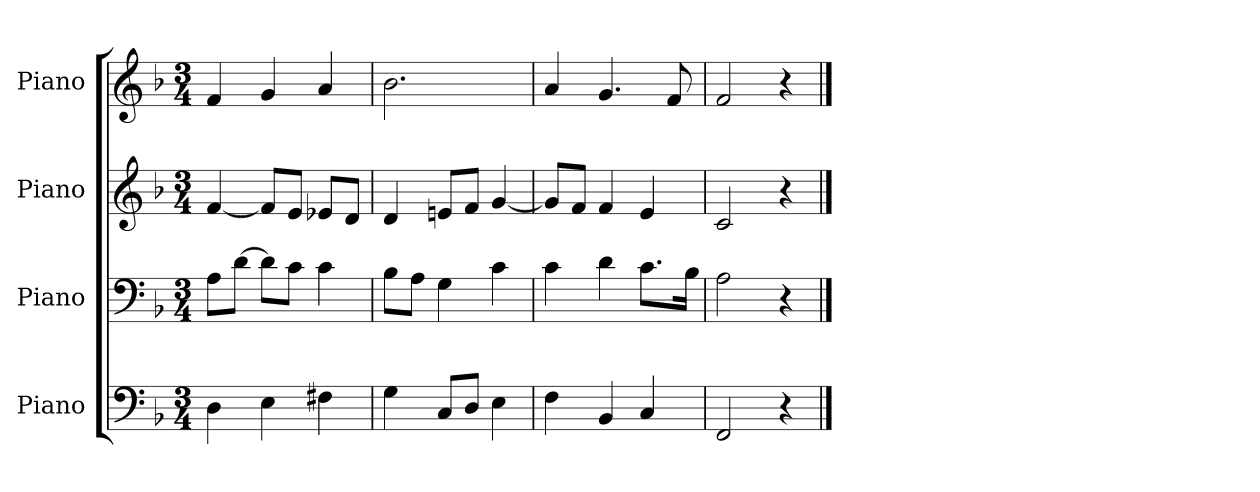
**kern	**kern	**kern	**kern
*part4	*part3	*part2	*part1
*staff4	*staff3	*staff2	*staff1
*I"Piano	*I"Piano	*I"Piano	*I"Piano
*I'Pno	*I'Pno	*I'Pno	*I'Pno
*clefF4	*clefF4	*clefG2	*clefG2
*k[b-]	*k[b-]	*k[b-]	*k[b-]
*M3/4	*M3/4	*M3/4	*M3/4
=1	=1	=1	=1
4D\	8A\L	[4f/	4f/
.	[8d\J	.	.
4E\	8d\L]	8f/L]	4g/
.	8c\J	8e/J	.
4F#X\	4c\	8e-X/L	4a/
.	.	8d/J	.
=2	=2	=2	=2
4G\	8B-\L	4d/	2.b-\
.	8A\J	.	.
8C/L	4G\	8en/L	.
8D/J	.	8f/J	.
4E\	4c\	[4g/	.
=3	=3	=3	=3
4F\	4c\	8g/L]	4a/
.	.	8f/J	.
4BB-/	4d\	4f/	4.g/
4C/	8.c\L	4e/	.
.	.	.	8f/
.	16B-\Jk	.	.
=4	=4	=4	=4
2FF/	2A\	2c/	2f/
4r	4r	4r	4r
==	==	==	==
*-	*-	*-	*-
